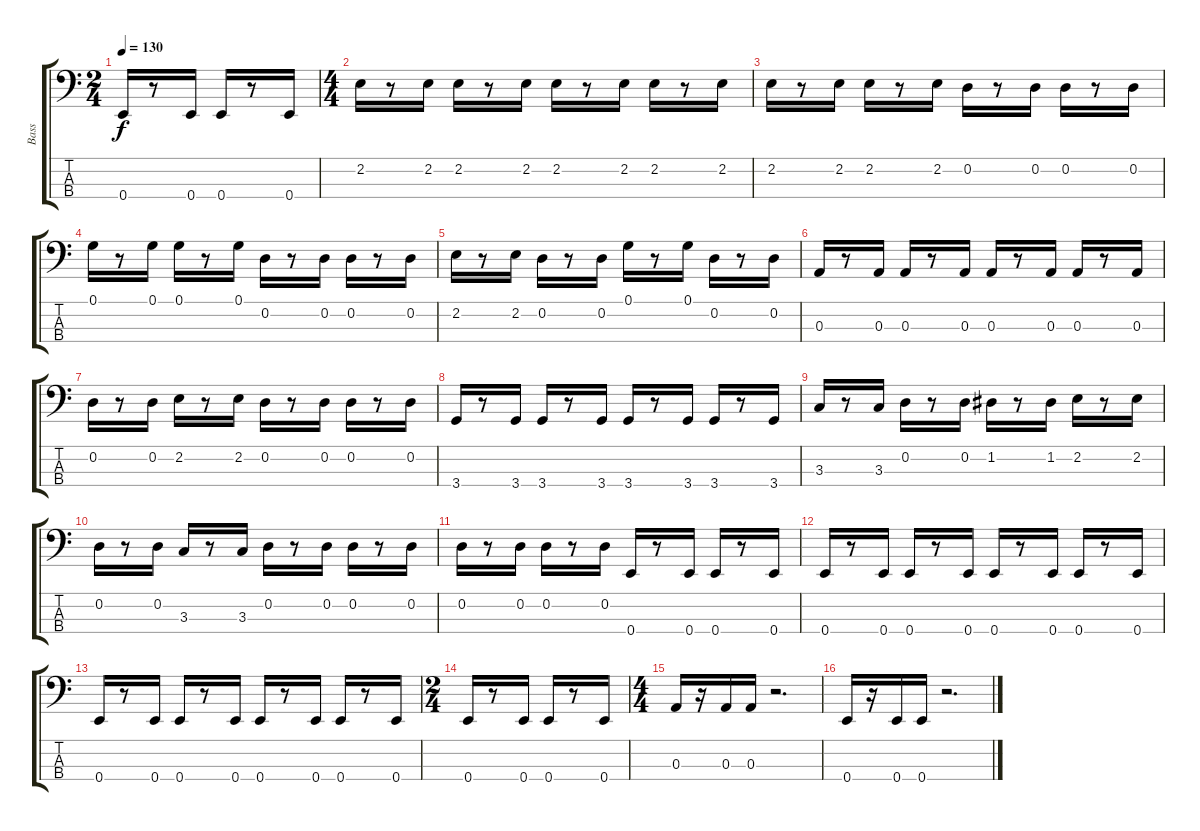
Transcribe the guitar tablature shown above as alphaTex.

\track ("Bass" "Bass") {instrument electricbassfinger}
\staff {score tabs}
\tuning (G2 D2 A1 E1) {hide}
\ts (2 4)
\tempo 130
\clef f4
\ks c
0.4.16{dy f} r.8 0.4.16 0.4.16 r.8 0.4.16 |
\ts (4 4)
2.2.16 r.8 2.2.16 2.2.16 r.8 2.2.16 2.2.16 r.8 2.2.16 2.2.16 r.8 2.2.16 |
2.2.16 r.8 2.2.16 2.2.16 r.8 2.2.16 0.2.16 r.8 0.2.16 0.2.16 r.8 0.2.16 |
0.1.16 r.8 0.1.16 0.1.16 r.8 0.1.16 0.2.16 r.8 0.2.16 0.2.16 r.8 0.2.16 |
2.2.16 r.8 2.2.16 0.2.16 r.8 0.2.16 0.1.16 r.8 0.1.16 0.2.16 r.8 0.2.16 |
0.3.16 r.8 0.3.16 0.3.16 r.8 0.3.16 0.3.16 r.8 0.3.16 0.3.16 r.8 0.3.16 |
0.2.16 r.8 0.2.16 2.2.16 r.8 2.2.16 0.2.16 r.8 0.2.16 0.2.16 r.8 0.2.16 |
3.4.16 r.8 3.4.16 3.4.16 r.8 3.4.16 3.4.16 r.8 3.4.16 3.4.16 r.8 3.4.16 |
3.3.16 r.8 3.3.16 0.2.16 r.8 0.2.16 1.2.16 r.8 1.2.16 2.2.16 r.8 2.2.16 |
0.2.16 r.8 0.2.16 3.3.16 r.8 3.3.16 0.2.16 r.8 0.2.16 0.2.16 r.8 0.2.16 |
0.2.16 r.8 0.2.16 0.2.16 r.8 0.2.16 0.4.16 r.8 0.4.16 0.4.16 r.8 0.4.16 |
0.4.16 r.8 0.4.16 0.4.16 r.8 0.4.16 0.4.16 r.8 0.4.16 0.4.16 r.8 0.4.16 |
0.4.16 r.8 0.4.16 0.4.16 r.8 0.4.16 0.4.16 r.8 0.4.16 0.4.16 r.8 0.4.16 |
\ts (2 4)
0.4.16 r.8 0.4.16 0.4.16 r.8 0.4.16 |
\ts (4 4)
0.3.16 r.16 0.3.16 0.3.16 r.2{d} |
0.4.16 r.16 0.4.16 0.4.16 r.2{d}
